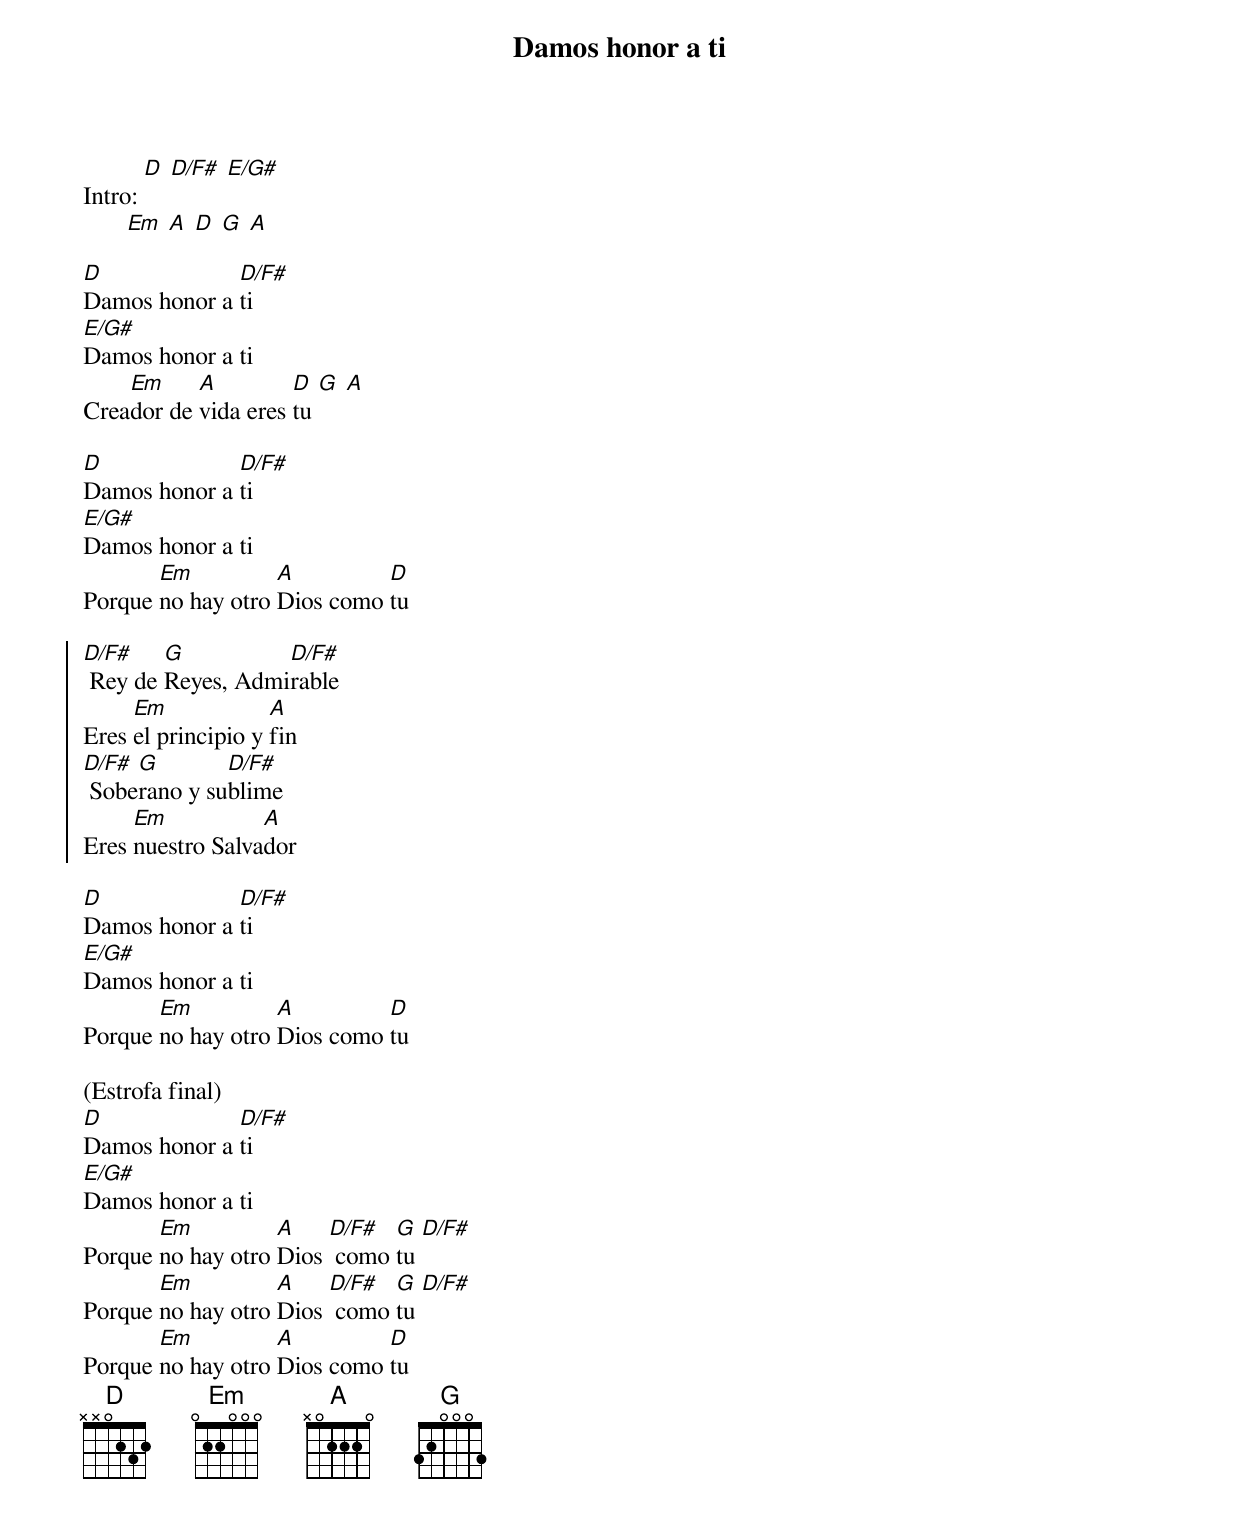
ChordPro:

{title:Damos honor a ti}
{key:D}

Intro: [D] [D/F#] [E/G#]
       [Em] [A] [D] [G] [A]

[D]Damos honor a [D/F#]ti
[E/G#]Damos honor a ti
Crea[Em]dor de [A]vida eres [D]tu [G] [A]

[D]Damos honor a [D/F#]ti
[E/G#]Damos honor a ti
Porque [Em]no hay otro [A]Dios como [D]tu

{start_of_chorus}
[D/F#] Rey de [G]Reyes, Admi[D/F#]rable
Eres [Em]el principio y [A]fin
[D/F#] Sobe[G]rano y su[D/F#]blime
Eres [Em]nuestro Salva[A]dor
{end_of_chorus}

[D]Damos honor a [D/F#]ti
[E/G#]Damos honor a ti
Porque [Em]no hay otro [A]Dios como [D]tu

(Estrofa final)
[D]Damos honor a [D/F#]ti
[E/G#]Damos honor a ti
Porque [Em]no hay otro [A]Dios [D/F#] como [G]tu [D/F#]
Porque [Em]no hay otro [A]Dios [D/F#] como [G]tu [D/F#]
Porque [Em]no hay otro [A]Dios como [D]tu
